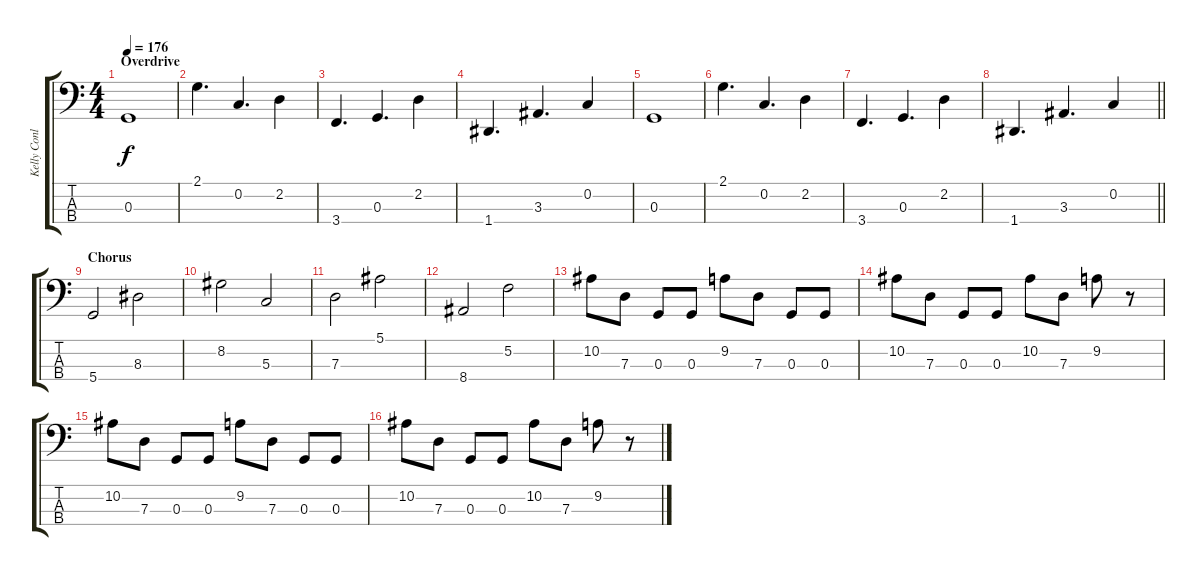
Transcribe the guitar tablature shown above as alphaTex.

\track ("Kelly Conlon " "Kelly Conl") {instrument electricbassfinger}
\staff {score tabs}
\tuning (F2 C2 G1 D1) {hide}
\ts (4 4)
\section ("" "Overdrive")
\tempo 176
\clef f4
\ks c
0.3.1{dy f} |
2.1.4{d} 0.2.4{d} 2.2.4 |
3.4.4{d} 0.3.4{d} 2.2.4 |
1.4.4{d} 3.3.4{d} 0.2.4 |
0.3.1 |
2.1.4{d} 0.2.4{d} 2.2.4 |
3.4.4{d} 0.3.4{d} 2.2.4 |
\barLineRight lightlight
1.4.4{d} 3.3.4{d} 0.2.4 |
\section ("" "Chorus")
5.4.2 8.3.2 |
8.2.2 5.3.2 |
7.3.2 5.1.2 |
8.4.2 5.2.2 |
10.2.8 7.3.8 0.3.8 0.3.8 9.2.8 7.3.8 0.3.8 0.3.8 |
10.2.8 7.3.8 0.3.8 0.3.8 10.2.8 7.3.8 9.2.8 r.8 |
10.2.8 7.3.8 0.3.8 0.3.8 9.2.8 7.3.8 0.3.8 0.3.8 |
10.2.8 7.3.8 0.3.8 0.3.8 10.2.8 7.3.8 9.2.8 r.8
